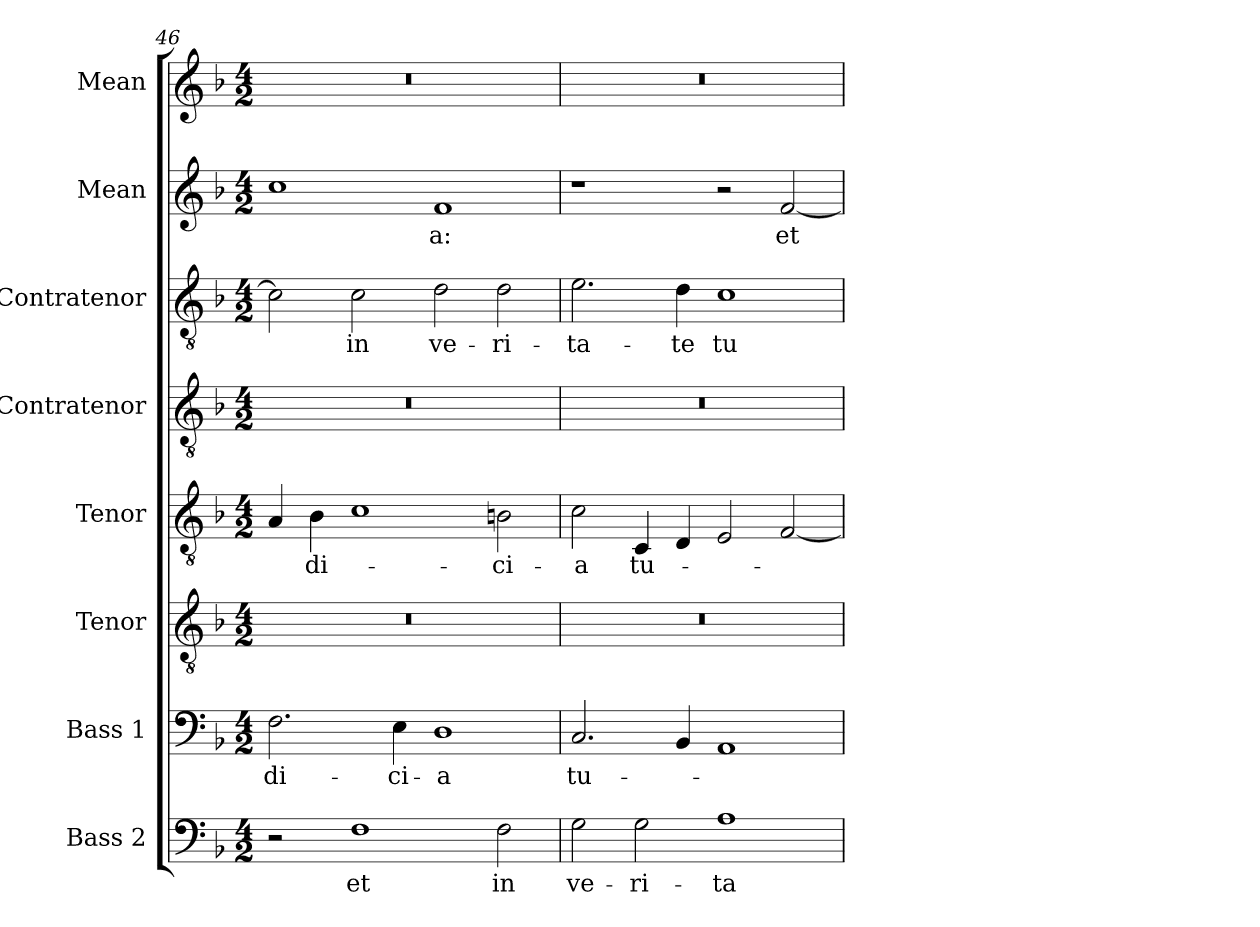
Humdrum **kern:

**kern	**text	**kern	**text	**kern	**kern	**text	**kern	**kern	**text	**kern	**text	**kern
*part8	*part8	*part7	*part7	*part6	*part5	*part5	*part4	*part3	*part3	*part2	*part2	*part1
*staff8	*staff8	*staff7	*staff7	*staff6	*staff5	*staff5	*staff4	*staff3	*staff3	*staff2	*staff2	*staff1
*I"Bass 2	*	*I"Bass 1	*	*I"Tenor	*I"Tenor	*	*I"Contratenor	*I"Contratenor	*	*I"Mean	*	*I"Mean
*I'B2.	*	*I'B1.	*	*I'T.	*I'T.	*	*I'Ct.	*I'Ct.	*	*I'M.	*	*I'M.
*clefF4	*	*clefF4	*	*clefGv2	*clefGv2	*	*clefGv2	*clefGv2	*	*clefG2	*	*clefG2
*	*	*	*	*ITrd7c12	*ITrd7c12	*	*ITrd7c12	*ITrd7c12	*	*	*	*
*k[b-]	*	*k[b-]	*	*k[b-]	*k[b-]	*	*k[b-]	*k[b-]	*	*k[b-]	*	*k[b-]
*F:	*	*F:	*	*F:	*F:	*	*F:	*F:	*	*F:	*	*F:
*M4/2	*	*M4/2	*	*M4/2	*M4/2	*	*M4/2	*M4/2	*	*M4/2	*	*M4/2
=46	=46	=46	=46	=46	=46	=46	=46	=46	=46	=46	=46	=46
!	!	!	!LO:LY:b:color=#000000	!LO:N:vis=1	!	!	!LO:N:vis=1	!	!	!	!	!LO:N:vis=1
2r	.	2.Fi\	-di-	0r	4AAi/	.	0r	2Ci\]	.	1cci	.	0r
!	!	!	!	!	!	!LO:LY:b:color=#000000	!	!	!	!	!	!
.	.	.	.	.	4BB-i\	-di-	.	.	.	.	.	.
!	!LO:LY:b:color=#000000	!	!	!	!	!	!	!	!	!	!	!
!	!	!	!	!	!	!	!	!	!LO:LY:b:color=#000000	!	!	!
1Fi	et	.	.	.	1Ci	.	.	2Ci\	in	.	.	.
!	!	!	!LO:LY:b:color=#000000	!	!	!	!	!	!	!	!	!
.	.	4Ei\	-ci-	.	.	.	.	.	.	.	.	.
!	!	!	!LO:LY:b:color=#000000	!	!	!	!	!	!	!	!	!
!	!	!	!	!	!	!	!	!	!LO:LY:b:color=#000000	!	!	!
!	!	!	!	!	!	!	!	!	!	!	!LO:LY:b:color=#000000	!
.	.	1Di	-a	.	.	.	.	2Di\	ve-	1fi	-a:	.
!	!LO:LY:b:color=#000000	!	!	!	!	!	!	!	!	!	!	!
!	!	!	!	!	!	!LO:LY:b:color=#000000	!	!	!	!	!	!
!	!	!	!	!	!	!	!	!	!LO:LY:b:color=#000000	!	!	!
2Fi\	in	.	.	.	2BBni\	-ci-	.	2Di\	-ri-	.	.	.
!!LO:LB:g=z
=47	=47	=47	=47	=47	=47	=47	=47	=47	=47	=47	=47	=47
!	!LO:LY:b:color=#000000	!	!	!	!	!	!	!	!	!	!	!
!	!	!	!LO:LY:b:color=#000000	!LO:N:vis=1	!	!	!	!	!	!	!	!
!	!	!	!	!	!	!LO:LY:b:color=#000000	!LO:N:vis=1	!	!	!	!	!
!	!	!	!	!	!	!	!	!	!LO:LY:b:color=#000000	!	!	!LO:N:vis=1
2Gi\	ve-	2.Ci/	tu-	0r	2Ci\	-a	0r	2.Ei\	-ta-	1r	.	0r
!	!LO:LY:b:color=#000000	!	!	!	!	!	!	!	!	!	!	!
!	!	!	!	!	!	!LO:LY:b:color=#000000	!	!	!	!	!	!
2Gi\	-ri-	.	.	.	4CCi/	tu-	.	.	.	.	.	.
!	!	!	!	!	!	!	!	!	!LO:LY:b:color=#000000	!	!	!
.	.	4BB-i/	.	.	4DDi/	.	.	4Di\	-te	.	.	.
!	!LO:LY:b:color=#000000	!	!	!	!	!	!	!	!	!	!	!
!	!	!	!	!	!	!	!	!	!LO:LY:b:color=#000000	!	!	!
1Ai	-ta-	1AAi	.	.	2EEi/	.	.	1Ci	tu-	2r	.	.
!	!	!	!	!	!	!	!	!	!	!	!LO:LY:b:color=#000000	!
.	.	.	.	.	[2FFi/	.	.	.	.	[2fi/	et	.
=	=	=	=	=	=	=	=	=	=	=	=	=
*-	*-	*-	*-	*-	*-	*-	*-	*-	*-	*-	*-	*-
